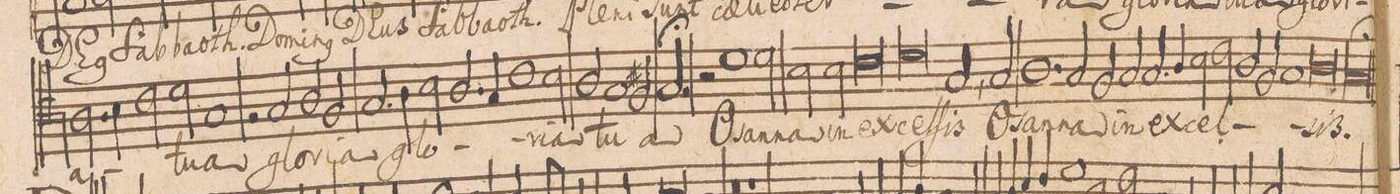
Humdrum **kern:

**kern	**text
*I"TENOR.	*
*clefC4	*
*k[]	*
*met(C|)	*
*M2/1	*
2.A\	-a
4B\	.
=36-	=36-
2c\	.
2d\	tu-
1G	-a
=37-	=37-
2r	.
2G/	glo-
2A/	-ri-
2F/	.
=38-	=38-
2.G/	-a
4A\	glo-
2B\	.
2.A/	.
=39-	=39-
4G/	.
1c	-ri-
2B\	-a
=40-	=40-
2A/	tu-
1G	.
2F#X/	.
=41-	=41-
1G;	-a
*>B	*
2r	.
1d\	O-
=42-	=42-
2d\	-san-
2B\	-na
2B\	in
=43-	=43-
0c	ex-
=44-	=44-
0d	-cel-
=45-	=45-
2G,/	-ſis
2G/	O-
1.A	-san-
=46-	=46-
2G/	.
2Fny/	-na
2G/	in
=47-	=47-
2.G/	ex-
4A/	.
2B\	-cel-
2c\	.
=48-	=48-
2A/	.
2F/	.
1G	.
=49-	=49-
0A	.
=50-	=50-
0Gl;	-sis.
=51||	=51||
*>C	*
*M2/1	*
*met(C|)	*
*-	*-
